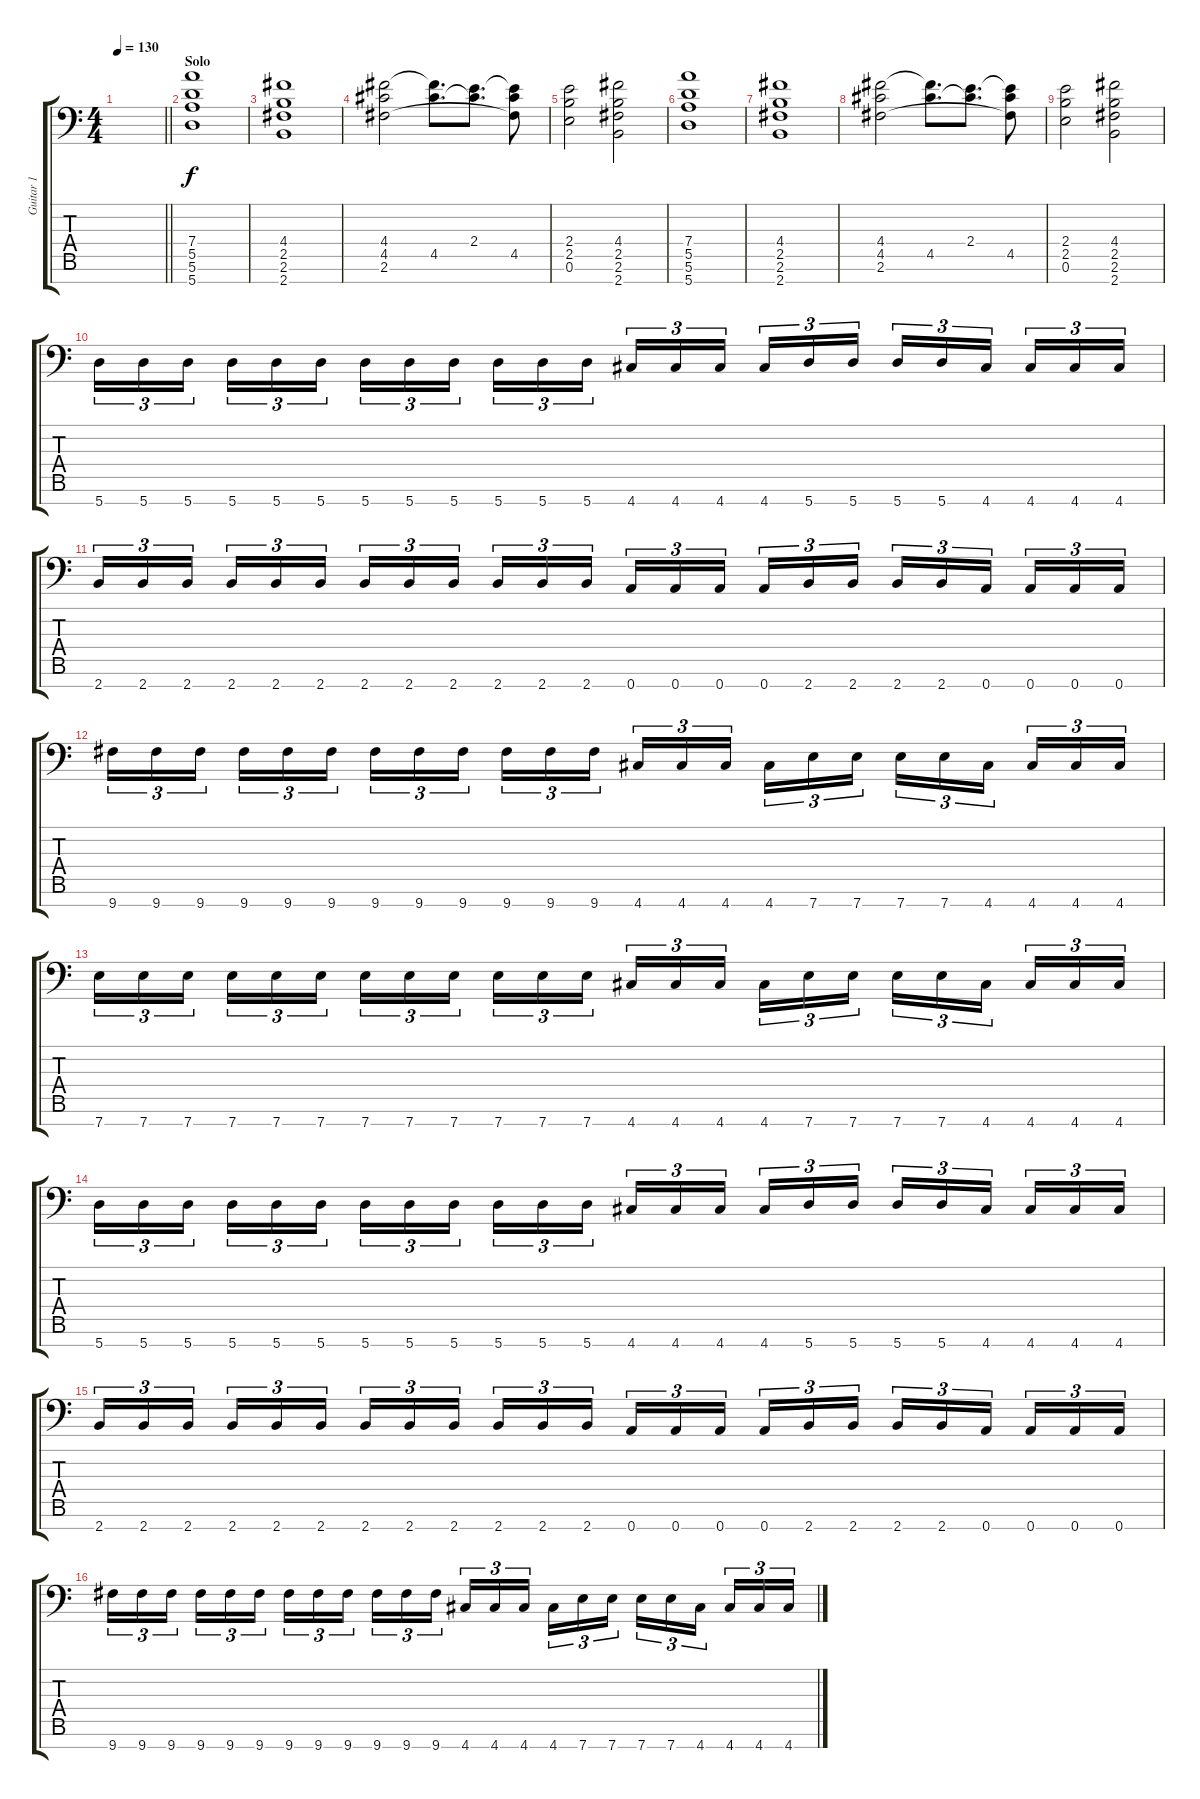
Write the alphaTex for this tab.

\track ("Guitar 1" "Guitar 1") {instrument distortionguitar}
\staff {score tabs}
\tuning (E4 B3 G3 D3 A2 E2 A1) {hide}
\ts (4 4)
\tempo 130
\clef f4
\barLineRight lightlight
\ks c
|
\section ("" "Solo")
(7.4 5.5 5.6 5.7).1{volume 12} |
(4.4 2.5 2.6 2.7).1 |
(4.4 4.5 2.6).2 (4.4{t} 4.5).8{d} (2.4 4.5{t}).8{d} (2.4{t} 4.5 2.6{t}).8 |
(2.4 2.5 0.6).2 (4.4 2.5 2.6 2.7).2 |
(7.4 5.5 5.6 5.7).1 |
(4.4 2.5 2.6 2.7).1 |
(4.4 4.5 2.6).2 (4.4{t} 4.5).8{d} (2.4 4.5{t}).8{d} (2.4{t} 4.5 2.6{t}).8 |
(2.4 2.5 0.6).2 (4.4 2.5 2.6 2.7).2 |
5.7.16{tu (3 2)} 5.7.16{tu (3 2)} 5.7.16{tu (3 2) beam splitsecondary} 5.7.16{tu (3 2)} 5.7.16{tu (3 2)} 5.7.16{tu (3 2)} 5.7.16{tu (3 2)} 5.7.16{tu (3 2)} 5.7.16{tu (3 2) beam splitsecondary} 5.7.16{tu (3 2)} 5.7.16{tu (3 2)} 5.7.16{tu (3 2)} 4.7.16{tu (3 2)} 4.7.16{tu (3 2)} 4.7.16{tu (3 2) beam splitsecondary} 4.7.16{tu (3 2)} 5.7.16{tu (3 2)} 5.7.16{tu (3 2)} 5.7.16{tu (3 2)} 5.7.16{tu (3 2)} 4.7.16{tu (3 2) beam splitsecondary} 4.7.16{tu (3 2)} 4.7.16{tu (3 2)} 4.7.16{tu (3 2)} |
2.7.16{tu (3 2)} 2.7.16{tu (3 2)} 2.7.16{tu (3 2) beam splitsecondary} 2.7.16{tu (3 2)} 2.7.16{tu (3 2)} 2.7.16{tu (3 2)} 2.7.16{tu (3 2)} 2.7.16{tu (3 2)} 2.7.16{tu (3 2) beam splitsecondary} 2.7.16{tu (3 2)} 2.7.16{tu (3 2)} 2.7.16{tu (3 2)} 0.7.16{tu (3 2)} 0.7.16{tu (3 2)} 0.7.16{tu (3 2) beam splitsecondary} 0.7.16{tu (3 2)} 2.7.16{tu (3 2)} 2.7.16{tu (3 2)} 2.7.16{tu (3 2)} 2.7.16{tu (3 2)} 0.7.16{tu (3 2) beam splitsecondary} 0.7.16{tu (3 2)} 0.7.16{tu (3 2)} 0.7.16{tu (3 2)} |
9.7.16{tu (3 2)} 9.7.16{tu (3 2)} 9.7.16{tu (3 2) beam splitsecondary} 9.7.16{tu (3 2)} 9.7.16{tu (3 2)} 9.7.16{tu (3 2)} 9.7.16{tu (3 2)} 9.7.16{tu (3 2)} 9.7.16{tu (3 2) beam splitsecondary} 9.7.16{tu (3 2)} 9.7.16{tu (3 2)} 9.7.16{tu (3 2)} 4.7.16{tu (3 2)} 4.7.16{tu (3 2)} 4.7.16{tu (3 2) beam splitsecondary} 4.7.16{tu (3 2)} 7.7.16{tu (3 2)} 7.7.16{tu (3 2)} 7.7.16{tu (3 2)} 7.7.16{tu (3 2)} 4.7.16{tu (3 2) beam splitsecondary} 4.7.16{tu (3 2)} 4.7.16{tu (3 2)} 4.7.16{tu (3 2)} |
7.7.16{tu (3 2)} 7.7.16{tu (3 2)} 7.7.16{tu (3 2) beam splitsecondary} 7.7.16{tu (3 2)} 7.7.16{tu (3 2)} 7.7.16{tu (3 2)} 7.7.16{tu (3 2)} 7.7.16{tu (3 2)} 7.7.16{tu (3 2) beam splitsecondary} 7.7.16{tu (3 2)} 7.7.16{tu (3 2)} 7.7.16{tu (3 2)} 4.7.16{tu (3 2)} 4.7.16{tu (3 2)} 4.7.16{tu (3 2) beam splitsecondary} 4.7.16{tu (3 2)} 7.7.16{tu (3 2)} 7.7.16{tu (3 2)} 7.7.16{tu (3 2)} 7.7.16{tu (3 2)} 4.7.16{tu (3 2) beam splitsecondary} 4.7.16{tu (3 2)} 4.7.16{tu (3 2)} 4.7.16{tu (3 2)} |
5.7.16{tu (3 2)} 5.7.16{tu (3 2)} 5.7.16{tu (3 2) beam splitsecondary} 5.7.16{tu (3 2)} 5.7.16{tu (3 2)} 5.7.16{tu (3 2)} 5.7.16{tu (3 2)} 5.7.16{tu (3 2)} 5.7.16{tu (3 2) beam splitsecondary} 5.7.16{tu (3 2)} 5.7.16{tu (3 2)} 5.7.16{tu (3 2)} 4.7.16{tu (3 2)} 4.7.16{tu (3 2)} 4.7.16{tu (3 2) beam splitsecondary} 4.7.16{tu (3 2)} 5.7.16{tu (3 2)} 5.7.16{tu (3 2)} 5.7.16{tu (3 2)} 5.7.16{tu (3 2)} 4.7.16{tu (3 2) beam splitsecondary} 4.7.16{tu (3 2)} 4.7.16{tu (3 2)} 4.7.16{tu (3 2)} |
2.7.16{tu (3 2)} 2.7.16{tu (3 2)} 2.7.16{tu (3 2) beam splitsecondary} 2.7.16{tu (3 2)} 2.7.16{tu (3 2)} 2.7.16{tu (3 2)} 2.7.16{tu (3 2)} 2.7.16{tu (3 2)} 2.7.16{tu (3 2) beam splitsecondary} 2.7.16{tu (3 2)} 2.7.16{tu (3 2)} 2.7.16{tu (3 2)} 0.7.16{tu (3 2)} 0.7.16{tu (3 2)} 0.7.16{tu (3 2) beam splitsecondary} 0.7.16{tu (3 2)} 2.7.16{tu (3 2)} 2.7.16{tu (3 2)} 2.7.16{tu (3 2)} 2.7.16{tu (3 2)} 0.7.16{tu (3 2) beam splitsecondary} 0.7.16{tu (3 2)} 0.7.16{tu (3 2)} 0.7.16{tu (3 2)} |
9.7.16{tu (3 2)} 9.7.16{tu (3 2)} 9.7.16{tu (3 2) beam splitsecondary} 9.7.16{tu (3 2)} 9.7.16{tu (3 2)} 9.7.16{tu (3 2)} 9.7.16{tu (3 2)} 9.7.16{tu (3 2)} 9.7.16{tu (3 2) beam splitsecondary} 9.7.16{tu (3 2)} 9.7.16{tu (3 2)} 9.7.16{tu (3 2)} 4.7.16{tu (3 2)} 4.7.16{tu (3 2)} 4.7.16{tu (3 2) beam splitsecondary} 4.7.16{tu (3 2)} 7.7.16{tu (3 2)} 7.7.16{tu (3 2)} 7.7.16{tu (3 2)} 7.7.16{tu (3 2)} 4.7.16{tu (3 2) beam splitsecondary} 4.7.16{tu (3 2)} 4.7.16{tu (3 2)} 4.7.16{tu (3 2)}
